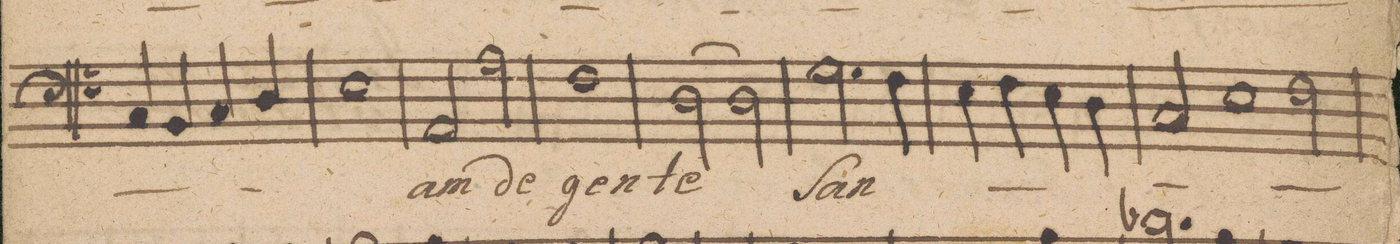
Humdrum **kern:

**kern	**text
*I"Baſso.	*
*clefF4	*
*k[]	*
*met(C|)	*
*M2/1	*
4C/	.
4BB/	.
4C/	.
4D/	.
1E	.
=10-	=10-
2AA/	-am
2A\	de
1F	gen-
=11-	=11-
[2D\	-te
2D\]	.
2.Gny\	San-
4F\	.
=12-	=12-
4E\	.
4F\	.
4E\	.
4D\	.
2C/	.
1E\	.
=13-	=13-
2F\	.
*-	*-
